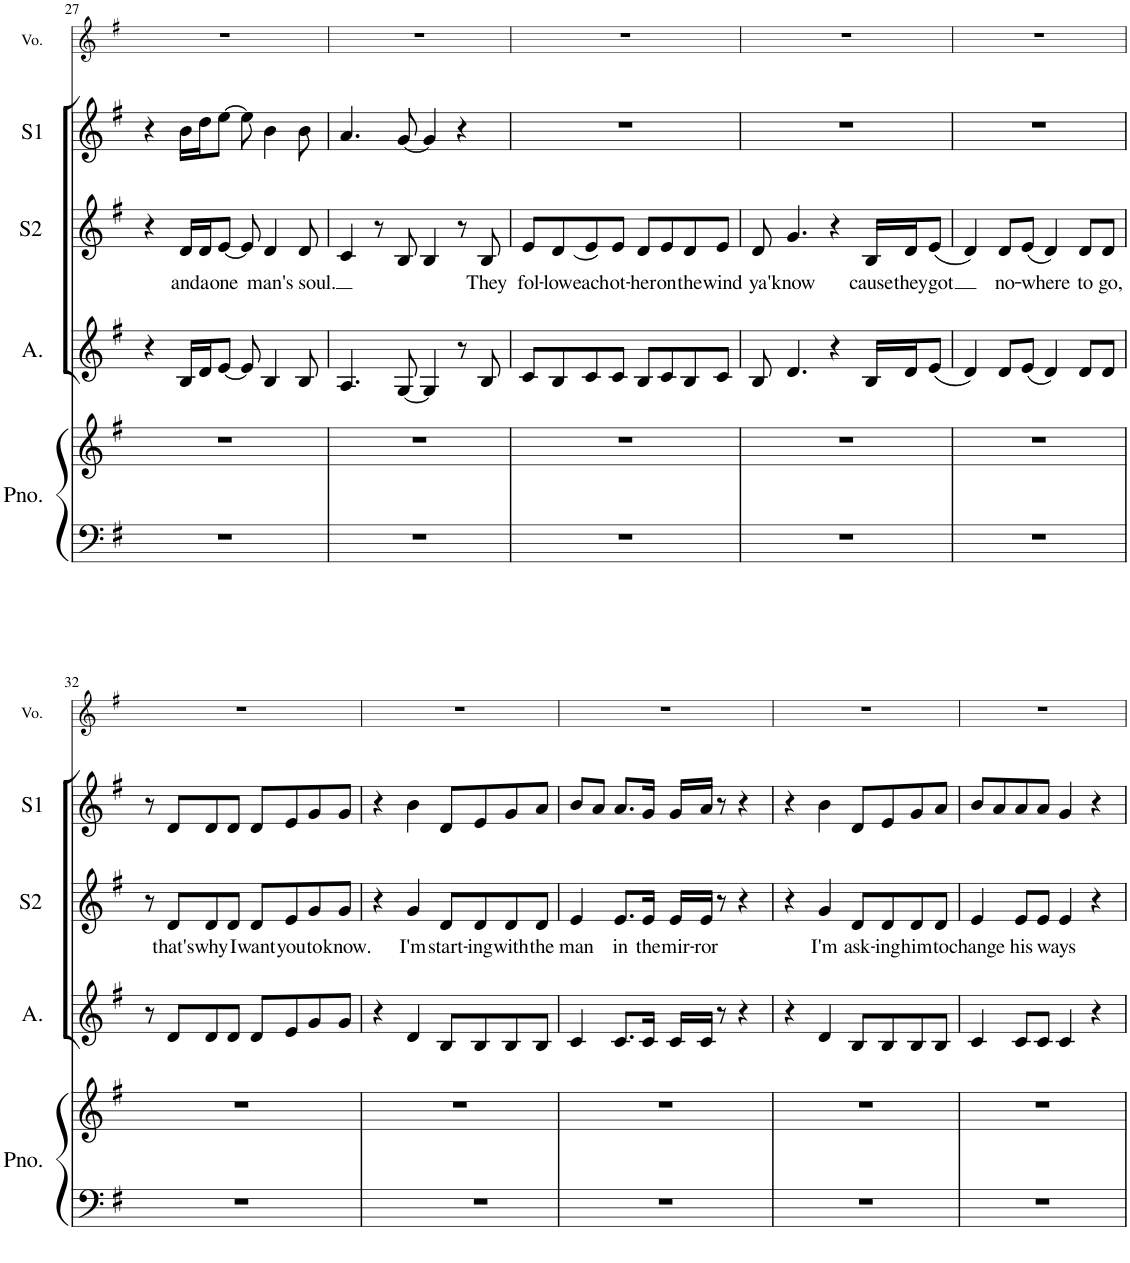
**kern	**kern	**kern	**kern	**text	**kern	**kern
*part5	*part5	*part4	*part3	*part3	*part2	*part1
*staff6	*staff5	*staff4	*staff3	*staff3	*staff2	*staff1
*I"Piano	*	*I"Alto	*I"Soprano 2	*	*I"Soprano 1	*I"Voice
*I'Pno.	*	*I'A.	*I'S2	*	*I'S1	*I'Vo.
!!LO:PB:g=z
*clefF4	*clefG2	*clefG2	*clefG2	*	*clefG2	*clefG2
*	*	*Trd1c2	*	*	*	*
*k[f#]	*k[f#]	*k[f#]	*k[f#]	*	*k[f#]	*k[f#]
*M4/4	*M4/4	*M4/4	*M4/4	*	*M4/4	*M4/4
=27	=27	=27	=27	=27	=27	=27
1r	1r	4r	4r	.	4r	1r
!	!	!	!	!LO:LY:b	!	!
.	.	16B/LL	16d/LL	and	16b\LL	.
!	!	!	!	!LO:LY:b	!	!
.	.	16d/J	16d/J	a	16dd\J	.
!	!	!	!	!LO:LY:b	!	!
.	.	[8e/J	[8e/J	one	[8ee\J	.
.	.	8e/]	8e/]	.	8ee\]	.
!	!	!	!	!LO:LY:b	!	!
.	.	4B/	4d/	man's	4b\	.
!	!	!	!	!LO:LY:b	!	!
.	.	8B/	8d/	soul.	8b\	.
=28	=28	=28	=28	=28	=28	=28
1r	1r	4.A/	4c/	.	4.a/	1r
.	.	.	8r	.	.	.
.	.	[8G/	[8B/	.	[8g/	.
.	.	4G/]	4B/]	.	4g/]	.
.	.	8r	8r	.	4r	.
!	!	!	!	!LO:LY:b	!	!
.	.	8B/	8B/	They	.	.
=29	=29	=29	=29	=29	=29	=29
!	!	!	!	!LO:LY:b	!	!
1r	1r	8c/L	8e/L	fol-	1r	1r
!	!	!	!	!LO:LY:b	!	!
.	.	8B/	8d/	-low	.	.
!	!	!	!	!LO:LY:b	!	!
.	.	8c/	8e/	each	.	.
!	!	!	!	!LO:LY:b	!	!
.	.	8c/J	8e/J	ot-	.	.
!	!	!	!	!LO:LY:b	!	!
.	.	8B/L	8d/L	-her	.	.
!	!	!	!	!LO:LY:b	!	!
.	.	8c/	8e/	on	.	.
!	!	!	!	!LO:LY:b	!	!
.	.	8B/	8d/	the	.	.
!	!	!	!	!LO:LY:b	!	!
.	.	8c/J	8e/J	wind	.	.
=30	=30	=30	=30	=30	=30	=30
!	!	!	!	!LO:LY:b	!	!
1r	1r	8B/	8d/	ya'	1r	1r
!	!	!	!	!LO:LY:b	!	!
.	.	4.d/	4.g/	know	.	.
.	.	4r	4r	.	.	.
!	!	!	!	!LO:LY:b	!	!
.	.	16B/LL	16B/LL	cause	.	.
!	!	!	!	!LO:LY:b	!	!
.	.	16d/J	16d/J	they	.	.
!	!	!	!	!LO:LY:b	!	!
.	.	(8e/J	(8e/J	got	.	.
=31	=31	=31	=31	=31	=31	=31
1r	1r	4d/)	4d/)	.	1r	1r
!	!	!	!	!LO:LY:b	!	!
.	.	8d/L	8d/L	no-	.	.
!	!	!	!	!LO:LY:b	!	!
.	.	(8e/J	(8e/J	-where	.	.
.	.	4d/)	4d/)	.	.	.
!	!	!	!	!LO:LY:b	!	!
.	.	8d/L	8d/L	to	.	.
!	!	!	!	!LO:LY:b	!	!
.	.	8d/J	8d/J	go,	.	.
!!LO:LB:g=z
=32	=32	=32	=32	=32	=32	=32
1r	1r	8r	8r	.	8r	1r
!	!	!	!	!LO:LY:b	!	!
.	.	8d/L	8d/L	that's	8d/L	.
!	!	!	!	!LO:LY:b	!	!
.	.	8d/	8d/	why	8d/	.
!	!	!	!	!LO:LY:b	!	!
.	.	8d/J	8d/J	I	8d/J	.
!	!	!	!	!LO:LY:b	!	!
.	.	8d/L	8d/L	want	8d/L	.
!	!	!	!	!LO:LY:b	!	!
.	.	8e/	8e/	you	8e/	.
!	!	!	!	!LO:LY:b	!	!
.	.	8g/	8g/	to	8g/	.
!	!	!	!	!LO:LY:b	!	!
.	.	8g/J	8g/J	know.	8g/J	.
=33	=33	=33	=33	=33	=33	=33
1r	1r	4r	4r	.	4r	1r
!	!	!	!	!LO:LY:b	!	!
.	.	4d/	4g/	I'm	4b\	.
!	!	!	!	!LO:LY:b	!	!
.	.	8B/L	8d/L	start-	8d/L	.
!	!	!	!	!LO:LY:b	!	!
.	.	8B/	8d/	-ing	8e/	.
!	!	!	!	!LO:LY:b	!	!
.	.	8B/	8d/	with	8g/	.
!	!	!	!	!LO:LY:b	!	!
.	.	8B/J	8d/J	the	8a/J	.
=34	=34	=34	=34	=34	=34	=34
!	!	!	!	!LO:LY:b	!	!
1r	1r	4c/	4e/	man	8b/L	1r
.	.	.	.	.	8a/J	.
!	!	!	!	!LO:LY:b	!	!
.	.	8.c/L	8.e/L	in	8.a/L	.
!	!	!	!	!LO:LY:b	!	!
.	.	16c/Jk	16e/Jk	the	16g/Jk	.
!	!	!	!	!LO:LY:b	!	!
.	.	16c/LL	16e/LL	mir-	16g/LL	.
!	!	!	!	!LO:LY:b	!	!
.	.	16c/JJ	16e/JJ	-ror	16a/JJ	.
.	.	8r	8r	.	8r	.
.	.	4r	4r	.	4r	.
=35	=35	=35	=35	=35	=35	=35
1r	1r	4r	4r	.	4r	1r
!	!	!	!	!LO:LY:b	!	!
.	.	4d/	4g/	I'm	4b\	.
!	!	!	!	!LO:LY:b	!	!
.	.	8B/L	8d/L	ask-	8d/L	.
!	!	!	!	!LO:LY:b	!	!
.	.	8B/	8d/	-ing	8e/	.
!	!	!	!	!LO:LY:b	!	!
.	.	8B/	8d/	him	8g/	.
!	!	!	!	!LO:LY:b	!	!
.	.	8B/J	8d/J	to	8a/J	.
=36	=36	=36	=36	=36	=36	=36
!	!	!	!	!LO:LY:b	!	!
1r	1r	4c/	4e/	change	8b/L	1r
.	.	.	.	.	8a/	.
!	!	!	!	!LO:LY:b	!	!
.	.	8c/L	8e/L	his	8a/	.
!	!	!	!	!LO:LY:b	!	!
.	.	8c/J	8e/J	ways	8a/J	.
.	.	4c/	4e/	.	4g/	.
.	.	4r	4r	.	4r	.
=	=	=	=	=	=	=
*-	*-	*-	*-	*-	*-	*-
